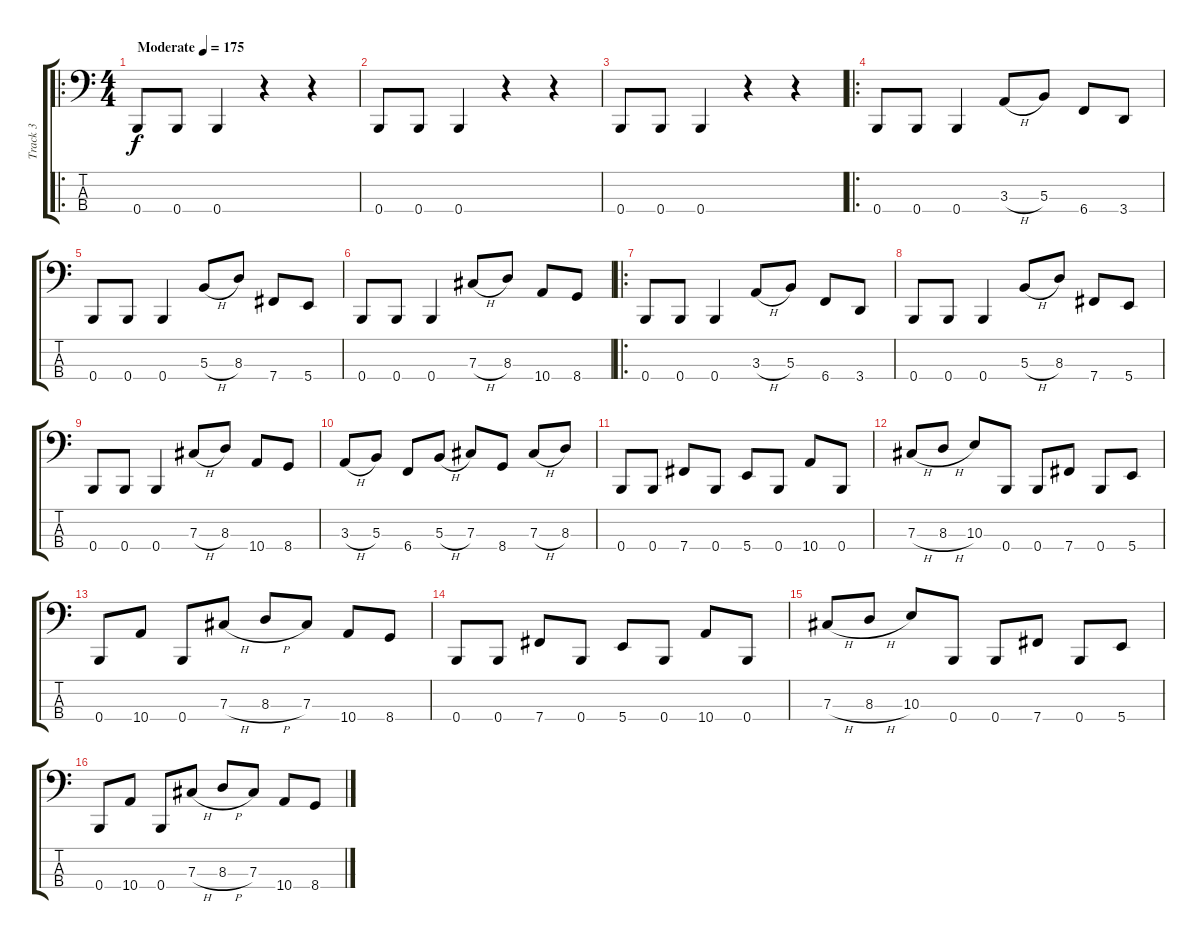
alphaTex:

\track ("Track 3" "Track 3") {instrument electricbassfinger}
\staff {score tabs}
\tuning (Ab2 B1 Gb1 B0) {hide}
\ro
\ts (4 4)
\tempo (175 "Moderate")
\clef f4
\ks c
0.4.8{dy f instrument electricbassfinger} 0.4.8 0.4.4 r.4 r.4 |
0.4.8 0.4.8 0.4.4 r.4 r.4 |
0.4.8 0.4.8 0.4.4 r.4 r.4 |
\ro
0.4.8 0.4.8 0.4.4 3.3{h}.8 5.3.8 6.4.8 3.4.8 |
0.4.8 0.4.8 0.4.4 5.3{h}.8 8.3.8 7.4.8 5.4.8 |
0.4.8 0.4.8 0.4.4 7.3{h}.8 8.3.8 10.4.8 8.4.8 |
\ro
0.4.8 0.4.8 0.4.4 3.3{h}.8 5.3.8 6.4.8 3.4.8 |
0.4.8 0.4.8 0.4.4 5.3{h}.8 8.3.8 7.4.8 5.4.8 |
0.4.8 0.4.8 0.4.4 7.3{h}.8 8.3.8 10.4.8 8.4.8 |
3.3{h}.8 5.3.8 6.4.8 5.3{h}.8 7.3.8 8.4.8 7.3{h}.8 8.3.8 |
0.4.8 0.4.8 7.4.8 0.4.8 5.4.8 0.4.8 10.4.8 0.4.8 |
7.3{h}.8 8.3{h}.8 10.3.8 0.4.8 0.4.8 7.4.8 0.4.8 5.4.8 |
0.4.8 10.4.8 0.4.8 7.3{h}.8 8.3{h}.8 7.3.8 10.4.8 8.4.8 |
0.4.8 0.4.8 7.4.8 0.4.8 5.4.8 0.4.8 10.4.8 0.4.8 |
7.3{h}.8 8.3{h}.8 10.3.8 0.4.8 0.4.8 7.4.8 0.4.8 5.4.8 |
0.4.8 10.4.8 0.4.8 7.3{h}.8 8.3{h}.8 7.3.8 10.4.8 8.4.8
